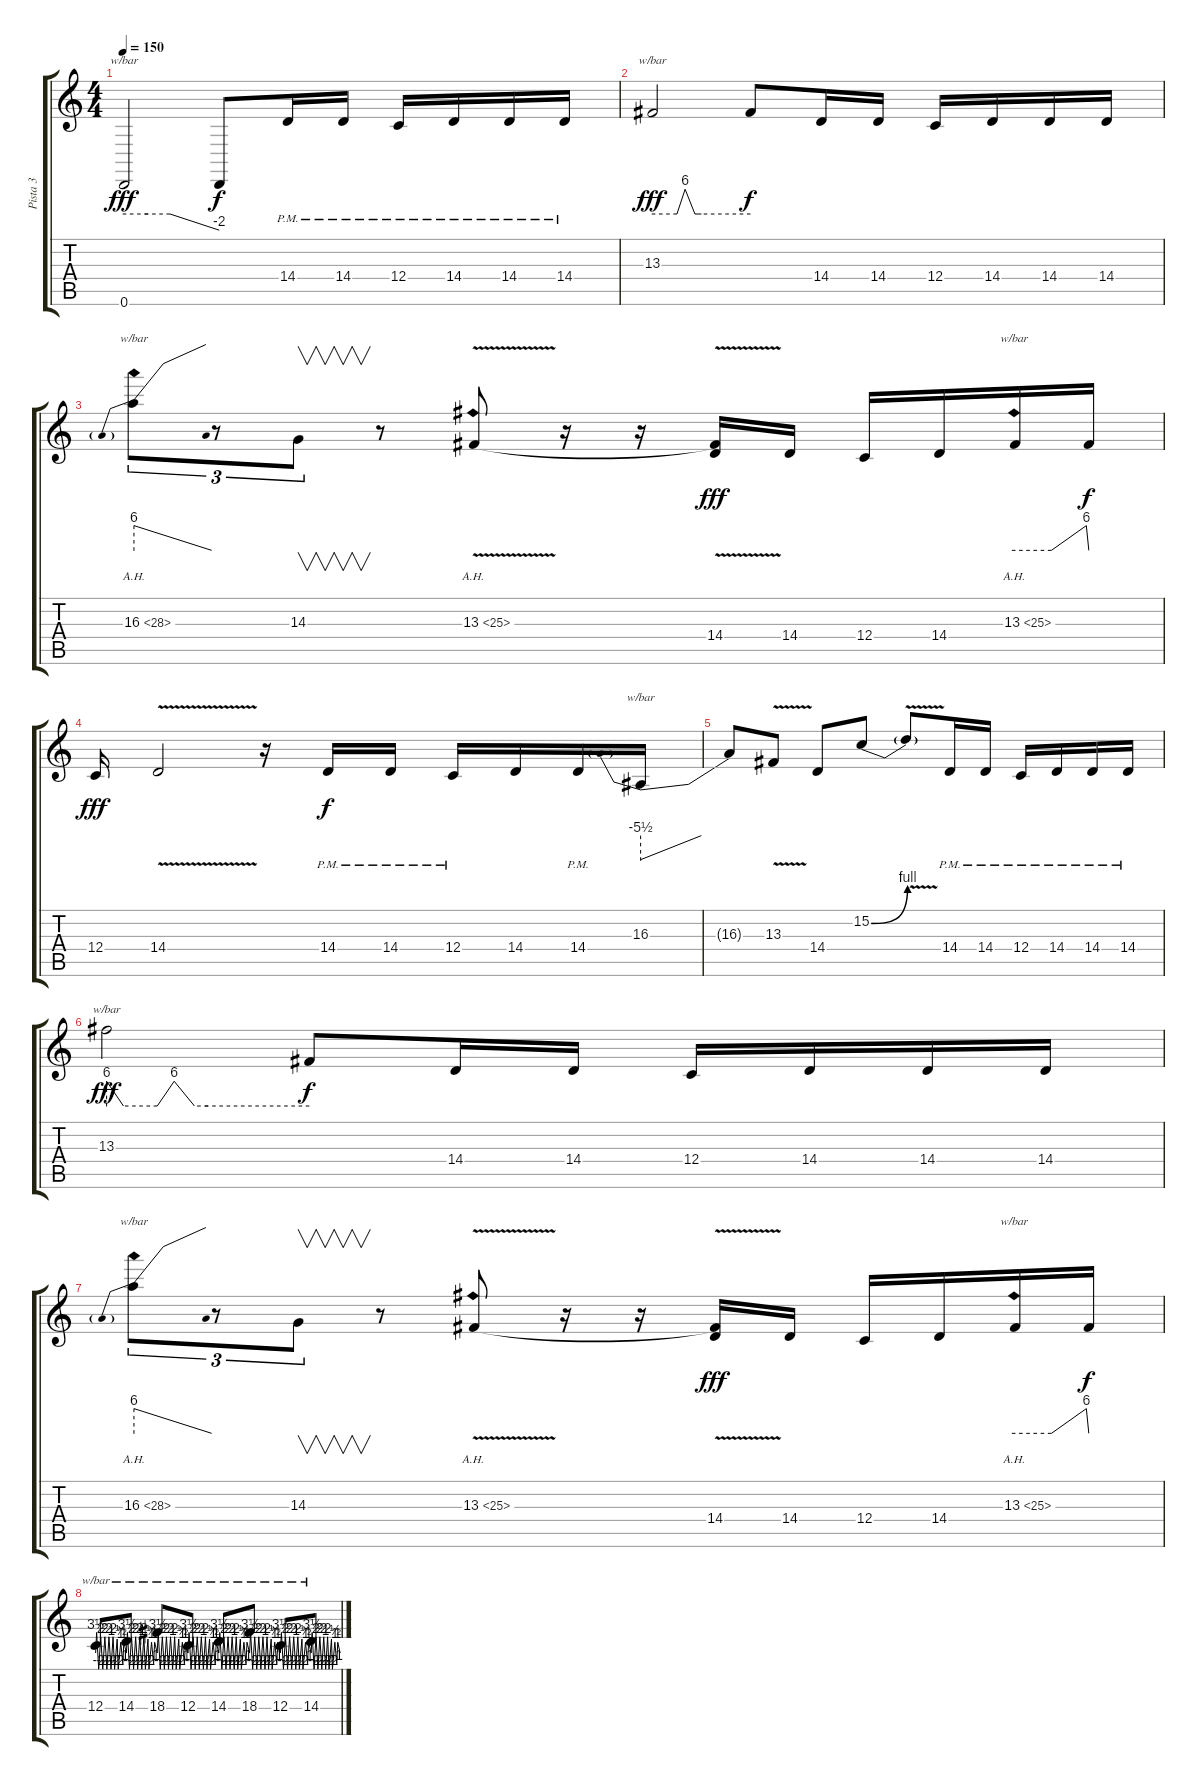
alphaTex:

\track ("Pista 3" "Pista 3") {instrument electricgrandpiano}
\staff {score tabs}
\tuning (D4 A3 F3 C3 G2 D2) {hide}
\ts (4 4)
\tempo 150
\clef g2
\ks c
0.6.2{tbe (custom default 0 0 15 0 29 0 60 -8) dy fff volume 16 balance 0 instrument distortionguitar} 0.6{t}.8{dy f} 14.4{pm}.16 14.4{pm}.16 12.4{pm}.16 14.4{pm}.16 14.4{pm}.16 14.4{pm}.16 |
13.3.2{tbe (custom default 0 0 15 0 20 24 26 0 30 0 60 0) dy fff volume 16 instrument distortionguitar} 13.3{t}.8{dy f} 14.4.16 14.4.16 12.4.16 14.4.16 14.4.16 14.4.16 |
16.3{ah 12}.8{tu (3 2) tbe (predivedive default 0 24 60 0)} r.8{tu (3 2)} 14.3.8{v tu (3 2)} r.8 13.3{ah 12 v}.8 r.16 r.16 (13.3{t} 14.4{v}).16{dy fff} 14.4.16 12.4.16 14.4.16 13.3{ah 12}.16{tbe (custom default 0 0 30 0 58 24 60 0)} 13.3{t}.16{dy f} |
12.4.16{dy fff} 14.4{v}.2 r.16 14.4{pm}.16{dy f} 14.4{pm}.16 12.4{pm}.16 14.4.16 14.4{pm}.16 16.3.16{tbe (predivedive default 0 -22 60 0)} |
16.3{t}.8 13.3{v}.8 14.4.8 15.2{be (bend 0 0 60 4)}.8 15.2{v t}.8 14.4{pm}.16 14.4{pm}.16 12.4{pm}.16 14.4{pm}.16 14.4{pm}.16 14.4{pm}.16 |
13.3.2{tbe (custom default 0 24 5 0 15 0 20 24 26 0 30 0 60 0) dy fff volume 16 instrument distortionguitar} 13.3{t}.8{dy f} 14.4.16 14.4.16 12.4.16 14.4.16 14.4.16 14.4.16 |
16.3{ah 12}.8{tu (3 2) tbe (predivedive default 0 24 60 0)} r.8{tu (3 2)} 14.3.8{v tu (3 2)} r.8 13.3{ah 12 v}.8 r.16 r.16 (13.3{t} 14.4{v}).16{dy fff} 14.4.16 12.4.16 14.4.16 13.3{ah 12}.16{tbe (custom default 0 0 30 0 58 24 60 0)} 13.3{t}.16{dy f} |
12.4.8{tbe (custom default 0 0 2 14 6 -8 10 8 14 -8 18 8 22 -8 26 8 30 -8 34 8 37 -8 42 6 44 -8 49 4 53 -4 55 4 60 0) instrument distortionguitar} 14.4.8{tbe (custom default 0 0 2 14 6 -8 10 8 14 -8 18 8 22 -8 26 8 30 -8 34 8 37 -8 42 6 44 -8 49 4 53 -4 55 4 60 0)} 18.4.8{tbe (custom default 0 0 2 14 6 -8 10 8 14 -8 18 8 22 -8 26 8 30 -8 34 8 37 -8 42 6 44 -8 49 4 53 -4 55 4 60 0)} 12.4.8{tbe (custom default 0 0 2 14 6 -8 10 8 14 -8 18 8 22 -8 26 8 30 -8 34 8 37 -8 42 6 44 -8 49 4 53 -4 55 4 60 0)} 14.4.8{tbe (custom default 0 0 2 14 6 -8 10 8 14 -8 18 8 22 -8 26 8 30 -8 34 8 37 -8 42 6 44 -8 49 4 53 -4 55 4 60 0)} 18.4.8{tbe (custom default 0 0 2 14 6 -8 10 8 14 -8 18 8 22 -8 26 8 30 -8 34 8 37 -8 42 6 44 -8 49 4 53 -4 55 4 60 0)} 12.4.8{tbe (custom default 0 0 2 14 6 -8 10 8 14 -8 18 8 22 -8 26 8 30 -8 34 8 37 -8 42 6 44 -8 49 4 53 -4 55 4 60 0)} 14.4.8{tbe (custom default 0 0 2 14 6 -8 10 8 14 -8 18 8 22 -8 26 8 30 -8 34 8 37 -8 42 6 44 -8 49 4 53 -4 55 4 60 0)}
